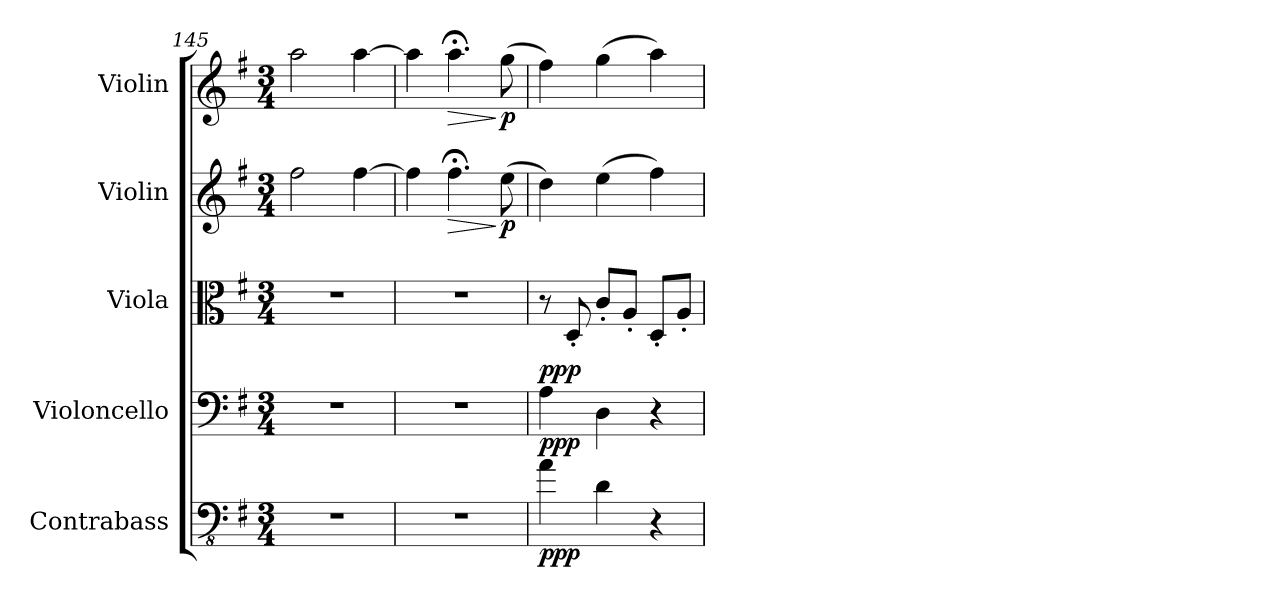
**kern	**dynam	**kern	**dynam	**kern	**dynam	**kern	**dynam	**kern	**dynam
*part5	*part5	*part4	*part4	*part3	*part3	*part2	*part2	*part1	*part1
*staff5	*staff5	*staff4	*staff4	*staff3	*staff3	*staff2	*staff2	*staff1	*staff1
*I"Contrabass	*	*I"Violoncello	*	*I"Viola	*	*I"Violin	*	*I"Violin	*
*I'Cb.	*	*I'Vc.	*	*I'Vla.	*	*I'Vln.	*	*I'Vln.	*
*clefFv4	*	*clefF4	*	*clefC3	*	*clefG2	*	*clefG2	*
*ITrd7c12	*	*	*	*	*	*	*	*	*
*k[f#]	*	*k[f#]	*	*k[f#]	*	*k[f#]	*	*k[f#]	*
*M3/4	*	*M3/4	*	*M3/4	*	*M3/4	*	*M3/4	*
*MM120	*	*MM120	*	*MM120	*	*MM120	*	*MM120	*
=145	=145	=145	=145	=145	=145	=145	=145	=145	=145
2.r	.	2.r	.	2.r	.	2ff#\	.	2aa\	.
*	*	*	*	*	*	*	*	*MM102	*
.	.	.	.	.	.	[4ff#\	.	[4aa\	.
=146	=146	=146	=146	=146	=146	=146	=146	=146	=146
2.r	.	2.r	.	2.r	.	4ff#\]	.	4aa\]	.
*	*	*	*	*	*	*	*	*MM48	*
!	!	!	!	!	!	!	!LO:HP:b	!	!LO:HP:b
.	.	.	.	.	.	4.ff#;<\	>	4.aa;<\	>
*	*	*	*	*	*	*	*	*MM90	*
!	!	!	!	!	!	!	!LO:DY:n=1:b	!	!LO:DY:n=1:b
.	.	.	.	.	.	(8ee\	] p	(8gg\	] p
=147	=147	=147	=147	=147	=147	=147	=147	=147	=147
*	*	*	*	*	*	*	*	*MM207	*
!	!LO:DY:b	!	!LO:DY:b	!	!LO:DY:b	!	!	!	!
4AA\	ppp	4A\	ppp	8r	pp	4dd\)	.	4ff#\)	.
!	!	!	!	!	!LO:DY:b	!	!	!	!
.	.	.	.	8D'/	p	.	.	.	.
4DD\	.	4D\	.	8c'/L	.	(4ee\	.	(4gg\	.
.	.	.	.	8A'/J	.	.	.	.	.
4r	.	4r	.	8D'/L	.	4ff#\)	.	4aa\)	.
.	.	.	.	8A'/J	.	.	.	.	.
=	=	=	=	=	=	=	=	=	=
*-	*-	*-	*-	*-	*-	*-	*-	*-	*-
